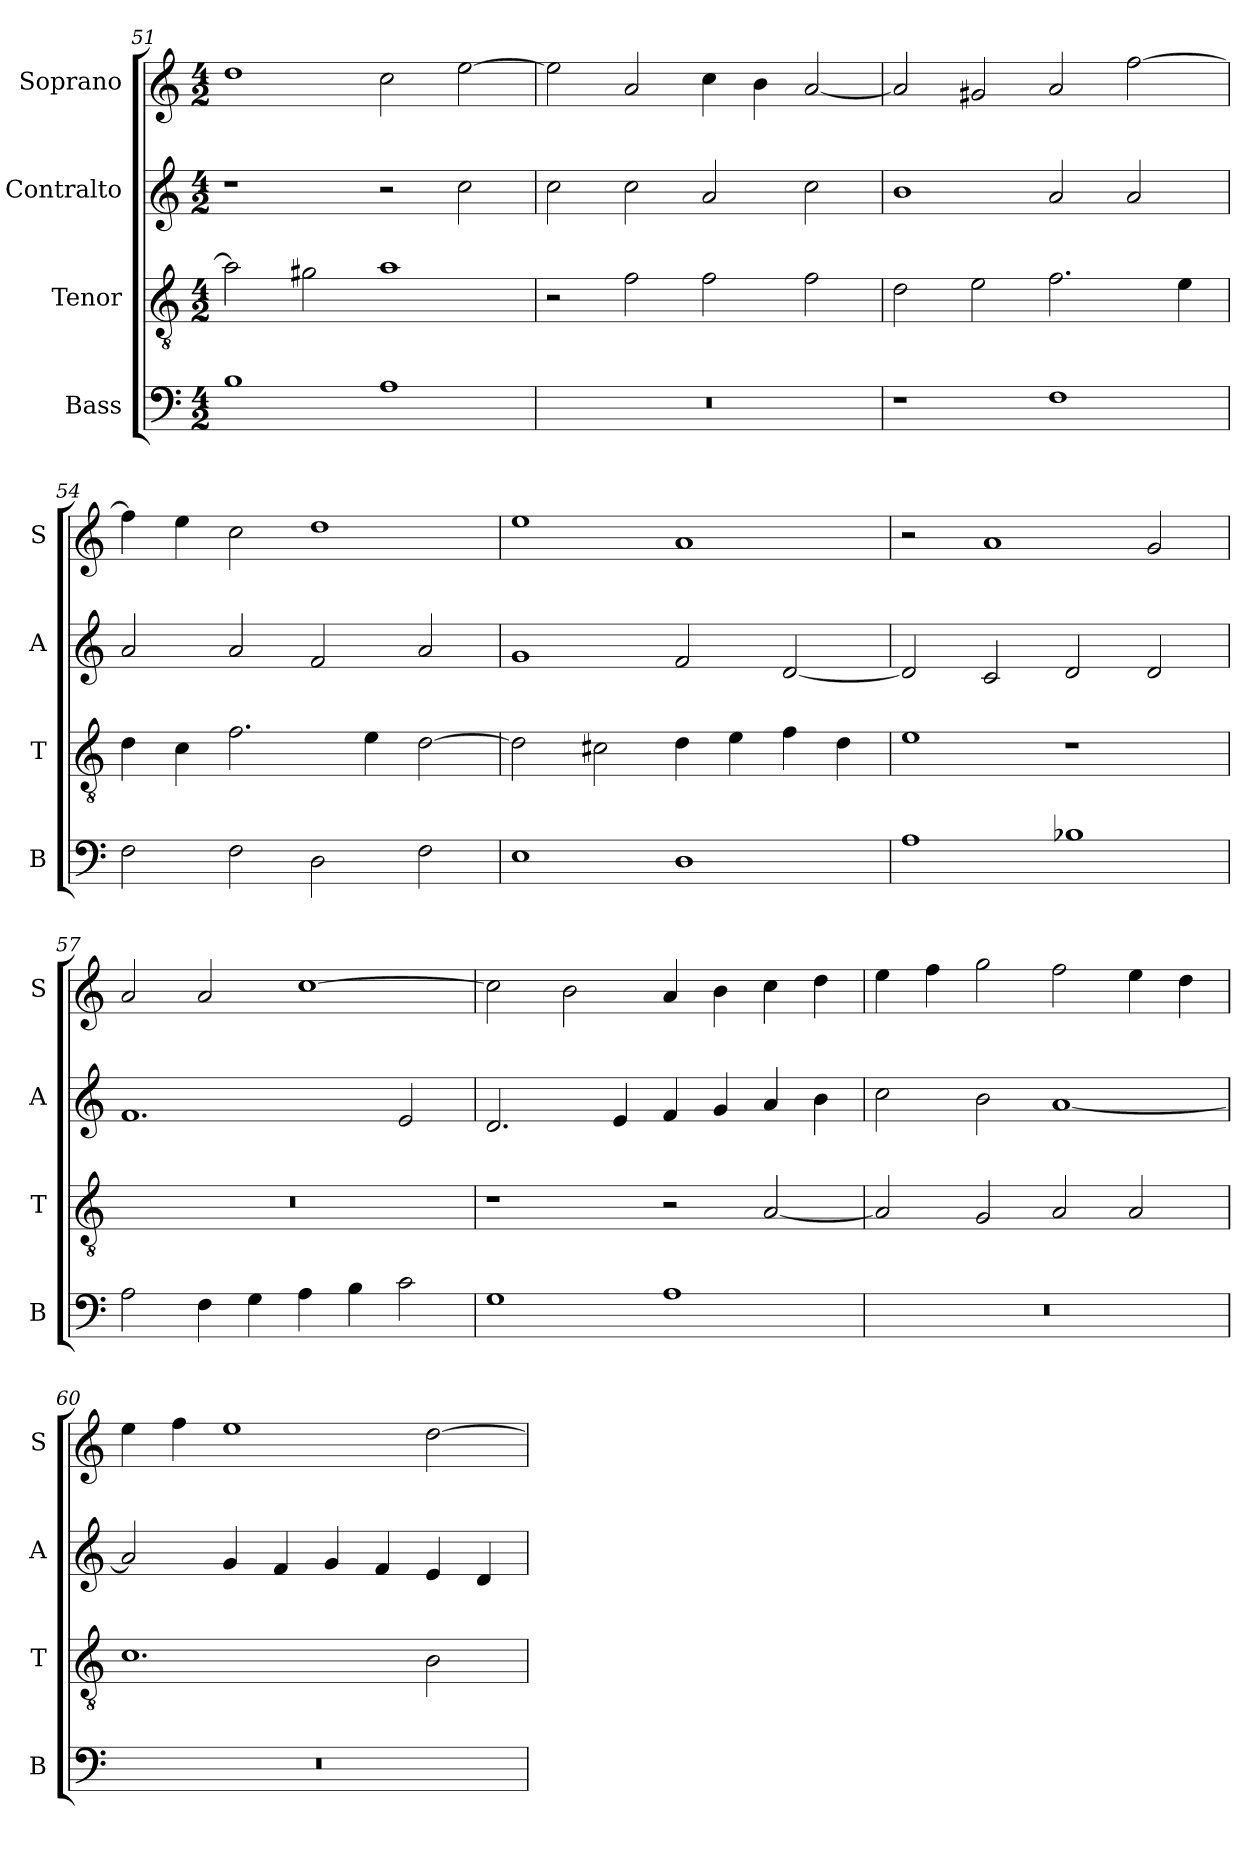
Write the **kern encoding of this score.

**kern	**kern	**kern	**kern
*part4	*part3	*part2	*part1
*staff4	*staff3	*staff2	*staff1
*I"Bass	*I"Tenor	*I"Contralto	*I"Soprano
*I'B	*I'T	*I'A	*I'S
*clefF4	*clefGv2	*clefG2	*clefG2
*k[]	*k[]	*k[]	*k[]
*G:mix	*G:mix	*G:mix	*G:mix
*M4/2	*M4/2	*M4/2	*M4/2
=51	=51	=51	=51
1B	2a]	1r	1dd
.	2g#X	.	.
1A	1a	2r	2cc
.	.	2cc	[2ee
=52	=52	=52	=52
0r	2r	2cc	2ee]
.	2f	2cc	2a
.	2f	2a	4cc
.	.	.	4b
.	2f	2cc	[2a
=53	=53	=53	=53
1r	2d	1b	2a]
.	2e	.	2g#X
1F	2.f	2a	2a
.	.	2a	[2ff
.	4e	.	.
=54	=54	=54	=54
2F	4d	2a	4ff]
.	4c	.	4ee
2F	2.f	2a	2cc
2D	.	2f	1dd
.	4e	.	.
2F	[2d	2a	.
=55	=55	=55	=55
1E	2d]	1g	1ee
.	2c#X	.	.
1D	4d	2f	1a
.	4e	.	.
.	4f	[2d	.
.	4d	.	.
=56	=56	=56	=56
1A	1e	2d]	2r
.	.	2c	1a
1B-X	1r	2d	.
.	.	2d	2g
=57	=57	=57	=57
2A	0r	1.f	2a
4F	.	.	2a
4G	.	.	.
4A	.	.	[1cc
4B	.	.	.
2c	.	2e	.
=58	=58	=58	=58
1G	1r	2.d	2cc]
.	.	.	2b
.	.	4e	.
1A	2r	4f	4a
.	.	4g	4b
.	[2A	4a	4cc
.	.	4b	4dd
=59	=59	=59	=59
0r	2A]	2cc	4ee
.	.	.	4ff
.	2G	2b	2gg
.	2A	[1a	2ff
.	2A	.	4ee
.	.	.	4dd
=60	=60	=60	=60
0r	1.c	2a]	4ee
.	.	.	4ff
.	.	4g	1ee
.	.	4f	.
.	.	4g	.
.	.	4f	.
.	2B	4e	[2dd
.	.	4d	.
=	=	=	=
*-	*-	*-	*-
